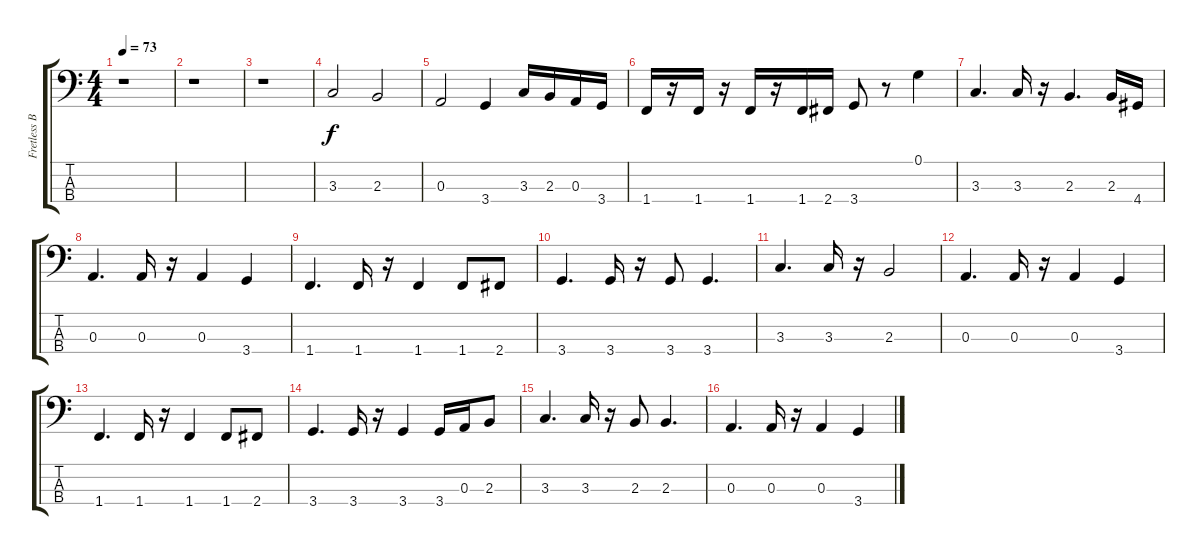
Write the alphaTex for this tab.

\track ("Fretless Bass" "Fretless B") {instrument electricbasspick}
\staff {score tabs}
\tuning (G2 D2 A1 E1) {hide}
\ts (4 4)
\tempo 73
\clef f4
\ks c
r.1{dy f} |
r.1 |
r.1 |
3.3.2 2.3.2 |
0.3.2 3.4.4 3.3.16 2.3.16 0.3.16 3.4.16 |
1.4.16 r.16 1.4.16 r.16 1.4.16 r.16 1.4.16 2.4.16 3.4.8 r.8 0.1.4 |
3.3.4{d} 3.3.16 r.16 2.3.4{d} 2.3.16 4.4.16 |
0.3.4{d} 0.3.16 r.16 0.3.4 3.4.4 |
1.4.4{d} 1.4.16 r.16 1.4.4 1.4.8 2.4.8 |
3.4.4{d} 3.4.16 r.16 3.4.8 3.4.4{d} |
3.3.4{d} 3.3.16 r.16 2.3.2 |
0.3.4{d} 0.3.16 r.16 0.3.4 3.4.4 |
1.4.4{d} 1.4.16 r.16 1.4.4 1.4.8 2.4.8 |
3.4.4{d} 3.4.16 r.16 3.4.4 3.4.16 0.3.16 2.3.8 |
3.3.4{d} 3.3.16 r.16 2.3.8 2.3.4{d} |
0.3.4{d} 0.3.16 r.16 0.3.4 3.4.4
